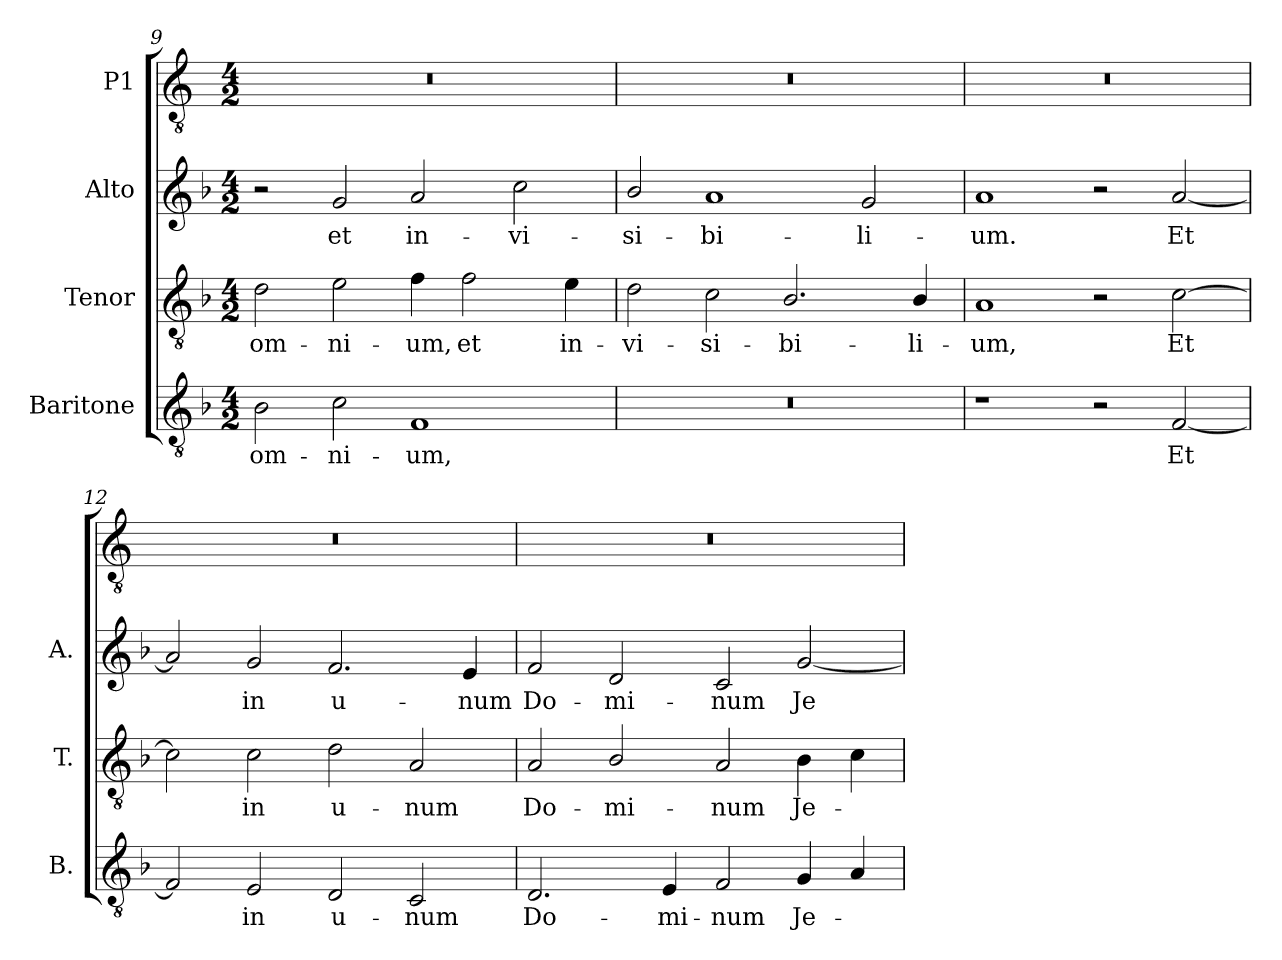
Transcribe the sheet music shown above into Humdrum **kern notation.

**kern	**text	**kern	**text	**kern	**text	**kern
*part4	*part4	*part3	*part3	*part2	*part2	*part1
*staff4	*staff4	*staff3	*staff3	*staff2	*staff2	*staff1
*I"Baritone	*	*I"Tenor	*	*I"Alto	*	*I"P1
*I'B.	*	*I'T.	*	*I'A.	*	*
*clefGv2	*	*clefGv2	*	*clefG2	*	*clefGv2
*ITrd7c12	*	*ITrd7c12	*	*	*	*ITrd7c12
*k[b-]	*	*k[b-]	*	*k[b-]	*	*k[]
*F:	*	*F:	*	*F:	*	*C:
*M4/2	*	*M4/2	*	*M4/2	*	*M4/2
=9	=9	=9	=9	=9	=9	=9
!	!LO:LY:b:color=#000000	!	!	!	!	!
!	!	!	!LO:LY:b:color=#000000	!	!	!LO:N:vis=1
2BB-i\	om-	2Di\	om-	2r	.	0r
!	!LO:LY:b:color=#000000	!	!	!	!	!
!	!	!	!LO:LY:b:color=#000000	!	!	!
!	!	!	!	!	!LO:LY:b:color=#000000	!
2Ci\	-ni-	2Ei\	-ni-	2gi/	et	.
!	!LO:LY:b:color=#000000	!	!	!	!	!
!	!	!	!LO:LY:b:color=#000000	!	!	!
!	!	!	!	!	!LO:LY:b:color=#000000	!
1FFi	-um,	4Fi\	-um,	2ai/	in-	.
!	!	!	!LO:LY:b:color=#000000	!	!	!
.	.	2Fi\	et	.	.	.
!	!	!	!	!	!LO:LY:b:color=#000000	!
.	.	.	.	2cci\	-vi-	.
!	!	!	!LO:LY:b:color=#000000	!	!	!
.	.	4Ei\	in-	.	.	.
=10	=10	=10	=10	=10	=10	=10
!LO:N:vis=1	!	!	!	!	!	!
!	!	!	!LO:LY:b:color=#000000	!	!	!
!	!	!	!	!	!LO:LY:b:color=#000000	!LO:N:vis=1
0r	.	2Di\	-vi-	2b-i/	-si-	0r
!	!	!	!LO:LY:b:color=#000000	!	!	!
!	!	!	!	!	!LO:LY:b:color=#000000	!
.	.	2Ci\	-si-	1ai	-bi-	.
!	!	!	!LO:LY:b:color=#000000	!	!	!
.	.	2.BB-i/	-bi-	.	.	.
!	!	!	!	!	!LO:LY:b:color=#000000	!
.	.	.	.	2gi/	-li-	.
!	!	!	!LO:LY:b:color=#000000	!	!	!
.	.	4BB-i/	-li-	.	.	.
=11	=11	=11	=11	=11	=11	=11
!	!	!	!LO:LY:b:color=#000000	!	!	!
!	!	!	!	!	!LO:LY:b:color=#000000	!LO:N:vis=1
1r	.	1AAi	-um,	1ai	-um.	0r
2r	.	2r	.	2r	.	.
!	!LO:LY:b:color=#000000	!	!	!	!	!
!	!	!	!LO:LY:b:color=#000000	!	!	!
!	!	!	!	!	!LO:LY:b:color=#000000	!
[2FFi/	Et	[2Ci\	Et	[2ai/	Et	.
!!LO:LB:g=z
=12	=12	=12	=12	=12	=12	=12
!	!	!	!	!	!	!LO:N:vis=1
2FFi/]	.	2Ci\]	.	2ai/]	.	0r
!	!LO:LY:b:color=#000000	!	!	!	!	!
!	!	!	!LO:LY:b:color=#000000	!	!	!
!	!	!	!	!	!LO:LY:b:color=#000000	!
2EEi/	in	2Ci\	in	2gi/	in	.
!	!LO:LY:b:color=#000000	!	!	!	!	!
!	!	!	!LO:LY:b:color=#000000	!	!	!
!	!	!	!	!	!LO:LY:b:color=#000000	!
2DDi/	u-	2Di\	u-	2.fi/	u-	.
!	!LO:LY:b:color=#000000	!	!	!	!	!
!	!	!	!LO:LY:b:color=#000000	!	!	!
2CCi/	-num	2AAi/	-num	.	.	.
!	!	!	!	!	!LO:LY:b:color=#000000	!
.	.	.	.	4ei/	-num	.
=13	=13	=13	=13	=13	=13	=13
!	!LO:LY:b:color=#000000	!	!	!	!	!
!	!	!	!LO:LY:b:color=#000000	!	!	!
!	!	!	!	!	!LO:LY:b:color=#000000	!LO:N:vis=1
2.DDi/	Do-	2AAi/	Do-	2fi/	Do-	0r
!	!	!	!LO:LY:b:color=#000000	!	!	!
!	!	!	!	!	!LO:LY:b:color=#000000	!
.	.	2BB-i/	-mi-	2di/	-mi-	.
!	!LO:LY:b:color=#000000	!	!	!	!	!
4EEi/	-mi-	.	.	.	.	.
!	!LO:LY:b:color=#000000	!	!	!	!	!
!	!	!	!LO:LY:b:color=#000000	!	!	!
!	!	!	!	!	!LO:LY:b:color=#000000	!
2FFi/	-num	2AAi/	-num	2ci/	-num	.
!	!LO:LY:b:color=#000000	!	!	!	!	!
!	!	!	!LO:LY:b:color=#000000	!	!	!
!	!	!	!	!	!LO:LY:b:color=#000000	!
4GGi/	Je-	4BB-i\	Je-	[2gi/	Je-	.
4AAi/	.	4Ci\	.	.	.	.
=	=	=	=	=	=	=
*-	*-	*-	*-	*-	*-	*-
